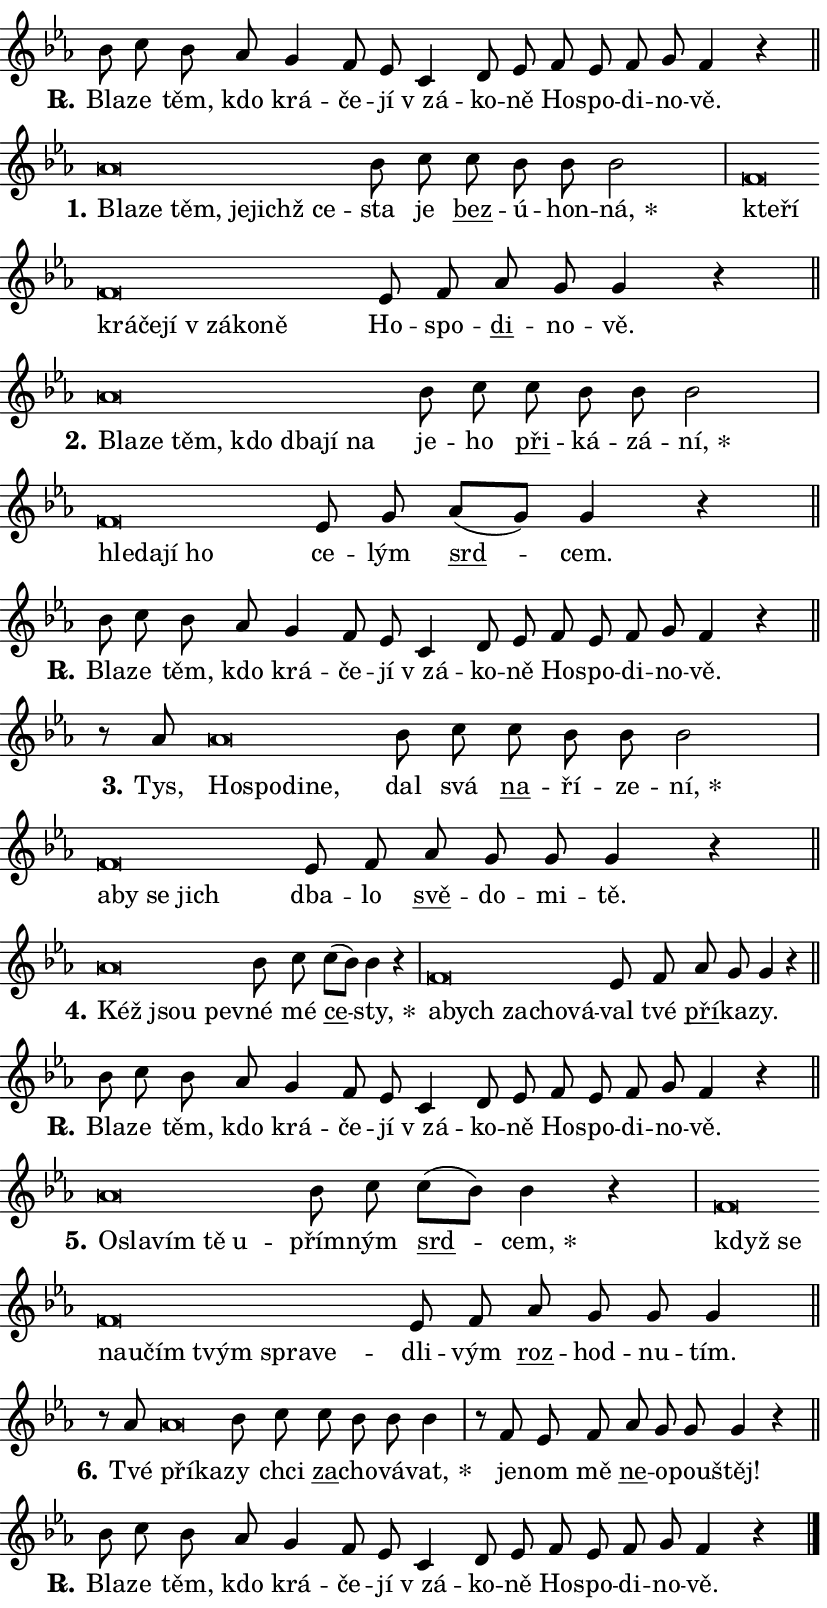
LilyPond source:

\version "2.24.0"
\header { tagline = "" }
\paper {
  indent = 0\cm
  top-margin = 0\cm
  right-margin = 0.13\cm % to fit lyric hyphens
  bottom-margin = 0\cm
  left-margin = 0\cm
  paper-width = 14\cm
  page-breaking = #ly:one-page-breaking
  system-system-spacing.basic-distance = #11
  score-system-spacing.basic-distance = #11
  ragged-last = ##f
}


%% Author: Thomas Morley
%% https://lists.gnu.org/archive/html/lilypond-user/2020-05/msg00002.html
#(define (line-position grob)
"Returns position of @var[grob} in current system:
   @code{'start}, if at first time-step
   @code{'end}, if at last time-step
   @code{'middle} otherwise
"
  (let* ((col (ly:item-get-column grob))
         (ln (ly:grob-object col 'left-neighbor))
         (rn (ly:grob-object col 'right-neighbor))
         (col-to-check-left (if (ly:grob? ln) ln col))
         (col-to-check-right (if (ly:grob? rn) rn col))
         (break-dir-left
           (and
             (ly:grob-property col-to-check-left 'non-musical #f)
             (ly:item-break-dir col-to-check-left)))
         (break-dir-right
           (and
             (ly:grob-property col-to-check-right 'non-musical #f)
             (ly:item-break-dir col-to-check-right))))
        (cond ((eqv? 1 break-dir-left) 'start)
              ((eqv? -1 break-dir-right) 'end)
              (else 'middle))))

#(define (tranparent-at-line-position vctor)
  (lambda (grob)
  "Relying on @code{line-position} select the relevant enry from @var{vctor}.
Used to determine transparency,"
    (case (line-position grob)
      ((end) (not (vector-ref vctor 0)))
      ((middle) (not (vector-ref vctor 1)))
      ((start) (not (vector-ref vctor 2))))))

noteHeadBreakVisibility =
#(define-music-function (break-visibility)(vector?)
"Makes @code{NoteHead}s transparent relying on @var{break-visibility}"
#{
  \override NoteHead.transparent =
    #(tranparent-at-line-position break-visibility)
#})

#(define delete-ledgers-for-transparent-note-heads
  (lambda (grob)
    "Reads whether a @code{NoteHead} is transparent.
If so this @code{NoteHead} is removed from @code{'note-heads} from
@var{grob}, which is supposed to be @code{LedgerLineSpanner}.
As a result ledgers are not printed for this @code{NoteHead}"
    (let* ((nhds-array (ly:grob-object grob 'note-heads))
           (nhds-list
             (if (ly:grob-array? nhds-array)
                 (ly:grob-array->list nhds-array)
                 '()))
           ;; Relies on the transparent-property being done before
           ;; Staff.LedgerLineSpanner.after-line-breaking is executed.
           ;; This is fragile ...
           (to-keep
             (remove
               (lambda (nhd)
                 (ly:grob-property nhd 'transparent #f))
               nhds-list)))
      ;; TODO find a better method to iterate over grob-arrays, similiar
      ;; to filter/remove etc for lists
      ;; For now rebuilt from scratch
      (set! (ly:grob-object grob 'note-heads)  '())
      (for-each
        (lambda (nhd)
          (ly:pointer-group-interface::add-grob grob 'note-heads nhd))
        to-keep))))

squashNotes = {
  \override NoteHead.X-extent = #'(-0.2 . 0.2)
  \override NoteHead.Y-extent = #'(-0.75 . 0)
  \override NoteHead.stencil =
    #(lambda (grob)
       (let ((pos (ly:grob-property grob 'staff-position)))
         (begin
           (if (< pos -7) (display "ERROR: Lower brevis then expected\n") (display ""))
           (if (<= pos -6) ly:text-interface::print ly:note-head::print))))
}
unSquashNotes = {
  \revert NoteHead.X-extent
  \revert NoteHead.Y-extent
  \revert NoteHead.stencil
}

hideNotes = \noteHeadBreakVisibility #begin-of-line-visible
unHideNotes = \noteHeadBreakVisibility #all-visible

% work-around for resetting accidentals
% https://lilypond.org/doc/v2.23/Documentation/notation/displaying-rhythms#unmetered-music
cadenzaMeasure = {
  \cadenzaOff
  \partial 1024 s1024
  \cadenzaOn
}

#(define-markup-command (accent layout props text) (markup?)
  "Underline accented syllable"
  (interpret-markup layout props
    #{\markup \override #'(offset . 4.3) \underline { #text }#}))

responsum = \markup \concat {
  "R" \hspace #-1.05 \path #0.1 #'((moveto 0 0.07) (lineto 0.9 0.8)) \hspace #0.05 "."
}

spaceSize = #0.6828661417322834 % exact space size for TeX Gyre Schola

\layout {
  \context {
    \Staff
    \remove "Time_signature_engraver"
    \override LedgerLineSpanner.after-line-breaking = #delete-ledgers-for-transparent-note-heads
  }
  \context {
    \Lyrics {
      \override LyricSpace.minimum-distance = \spaceSize
      \override LyricText.font-name = #"TeX Gyre Schola"
      \override LyricText.font-size = 1
      \override StanzaNumber.font-name = #"TeX Gyre Schola Bold"
      \override StanzaNumber.font-size = 1
    }
  }
  \context {
    \Score 
    \override NoteHead.text =
      #(lambda (grob) 
        (let ((pos (ly:grob-property grob 'staff-position)))
          #{\markup {
            \combine
              \halign #-0.55 \raise #(if (= pos -6) 0 0.5) \override #'(thickness . 2) \draw-line #'(3.2 . 0)
              \musicglyph "noteheads.sM1"
          }#}))
  }
}

% magnetic-lyrics.ily
%
%   written by
%     Jean Abou Samra <jean@abou-samra.fr>
%     Werner Lemberg <wl@gnu.org>
%
%   adapted by
%     Jiri Hon <jiri.hon@gmail.com>
%
% Version 2022-Apr-15

% https://www.mail-archive.com/lilypond-user@gnu.org/msg149350.html

#(define (Left_hyphen_pointer_engraver context)
   "Collect syllable-hyphen-syllable occurrences in lyrics and store
them in properties.  This engraver only looks to the left.  For
example, if the lyrics input is @code{foo -- bar}, it does the
following.

@itemize @bullet
@item
Set the @code{text} property of the @code{LyricHyphen} grob between
@q{foo} and @q{bar} to @code{foo}.

@item
Set the @code{left-hyphen} property of the @code{LyricText} grob with
text @q{foo} to the @code{LyricHyphen} grob between @q{foo} and
@q{bar}.
@end itemize

Use this auxiliary engraver in combination with the
@code{lyric-@/text::@/apply-@/magnetic-@/offset!} hook."
   (let ((hyphen #f)
         (text #f))
     (make-engraver
      (acknowledgers
       ((lyric-syllable-interface engraver grob source-engraver)
        (set! text grob)))
      (end-acknowledgers
       ((lyric-hyphen-interface engraver grob source-engraver)
        ;(when (not (grob::has-interface grob 'lyric-space-interface))
          (set! hyphen grob)));)
      ((stop-translation-timestep engraver)
       (when (and text hyphen)
         (ly:grob-set-object! text 'left-hyphen hyphen))
       (set! text #f)
       (set! hyphen #f)))))

#(define (lyric-text::apply-magnetic-offset! grob)
   "If the space between two syllables is less than the value in
property @code{LyricText@/.details@/.squash-threshold}, move the right
syllable to the left so that it gets concatenated with the left
syllable.

Use this function as a hook for
@code{LyricText@/.after-@/line-@/breaking} if the
@code{Left_@/hyphen_@/pointer_@/engraver} is active."
   (let ((hyphen (ly:grob-object grob 'left-hyphen #f)))
     (when hyphen
       (let ((left-text (ly:spanner-bound hyphen LEFT)))
         (when (grob::has-interface left-text 'lyric-syllable-interface)
           (let* ((common (ly:grob-common-refpoint grob left-text X))
                  (this-x-ext (ly:grob-extent grob common X))
                  (left-x-ext
                   (begin
                     ;; Trigger magnetism for left-text.
                     (ly:grob-property left-text 'after-line-breaking)
                     (ly:grob-extent left-text common X)))
                  ;; `delta` is the gap width between two syllables.
                  (delta (- (interval-start this-x-ext)
                            (interval-end left-x-ext)))
                  (details (ly:grob-property grob 'details))
                  (threshold (assoc-get 'squash-threshold details 0.2)))
             (when (< delta threshold)
               (let* (;; We have to manipulate the input text so that
                      ;; ligatures crossing syllable boundaries are not
                      ;; disabled.  For languages based on the Latin
                      ;; script this is essentially a beautification.
                      ;; However, for non-Western scripts it can be a
                      ;; necessity.
                      (lt (ly:grob-property left-text 'text))
                      (rt (ly:grob-property grob 'text))
                      (is-space (grob::has-interface hyphen 'lyric-space-interface))
                      (space (if is-space " " ""))
                      (extra-delta (if is-space spaceSize 0))
                      ;; Append new syllable.
                      (ltrt-space (if (and (string? lt) (string? rt))
                                (string-append lt space rt)
                                (make-concat-markup (list lt space rt))))
                      ;; Right-align `ltrt` to the right side.
                      (ltrt-space-markup (grob-interpret-markup
                               grob
                               (make-translate-markup
                                (cons (interval-length this-x-ext) 0)
                                (make-right-align-markup ltrt-space)))))
                 (begin
                   ;; Don't print `left-text`.
                   (ly:grob-set-property! left-text 'stencil #f)
                   ;; Set text and stencil (which holds all collected
                   ;; syllables so far) and shift it to the left.
                   (ly:grob-set-property! grob 'text ltrt-space)
                   (ly:grob-set-property! grob 'stencil ltrt-space-markup)
                   (ly:grob-translate-axis! grob (- (- delta extra-delta)) X))))))))))


#(define (lyric-hyphen::displace-bounds-first grob)
   ;; Make very sure this callback isn't triggered too early.
   (let ((left (ly:spanner-bound grob LEFT))
         (right (ly:spanner-bound grob RIGHT)))
     (ly:grob-property left 'after-line-breaking)
     (ly:grob-property right 'after-line-breaking)
     (ly:lyric-hyphen::print grob)))

squashThreshold = #0.4

\layout {
  \context {
    \Lyrics
    \consists #Left_hyphen_pointer_engraver
    \override LyricText.after-line-breaking =
      #lyric-text::apply-magnetic-offset!
    \override LyricHyphen.stencil = #lyric-hyphen::displace-bounds-first
    \override LyricText.details.squash-threshold = \squashThreshold
    \override LyricHyphen.minimum-distance = 0
    \override LyricHyphen.minimum-length = \squashThreshold
  }
}

squashText = \override LyricText.details.squash-threshold = 9999
unSquashText = \override LyricText.details.squash-threshold = \squashThreshold

leftText = \override LyricText.self-alignment-X = #LEFT
unLeftText = \revert LyricText.self-alignment-X

starOffset = #(lambda (grob) 
                (let ((x_offset (ly:self-alignment-interface::aligned-on-x-parent grob)))
                  (if (= x_offset 0) 0 (+ x_offset 1.2))))

star = #(define-music-function (syllable)(string?)
"Append star separator at the end of a syllable"
#{
  \once \override LyricText.X-offset = #starOffset
  \lyricmode { \markup {
    #syllable
    \override #'((font-name . "TeX Gyre Schola Bold")) \hspace #0.2 \lower #0.65 \larger "*"
  } }
#})

starAccent = #(define-music-function (syllable)(string?)
"Append star separator at the end of a syllable and make accent"
#{
  \once \override LyricText.X-offset = #starOffset
  \lyricmode { \markup {
    \accent #syllable
    \override #'((font-name . "TeX Gyre Schola Bold")) \hspace #0.2 \lower #0.65 \larger "*"
  } }
#})

breath = #(define-music-function (syllable)(string?)
"Append breathing indicator at the end of a syllable"
#{
  \lyricmode { \markup { #syllable "+" } }
#})

optionalBreath = #(define-music-function (syllable)(string?)
"Append optional breathing indicator at the end of a syllable"
#{
  \lyricmode { \markup { #syllable "(+)" } }
#})


\score {
    <<
        \new Voice = "melody" { \cadenzaOn \key es \major \relative { bes'8 c bes as g4 f8 es \bar "" c4 d8 es \bar "" f es f g f4 r \cadenzaMeasure \bar "||" \break } }
        \new Lyrics \lyricsto "melody" { \lyricmode { \set stanza = \responsum
Bla -- ze těm, kdo krá -- če -- jí "v zá" -- ko -- ně Ho -- spo -- di -- no -- vě. } }
    >>
    \layout {}
}

\score {
    <<
        \new Voice = "melody" { \cadenzaOn \key es \major \relative { \squashNotes as'\breve*1/16 \hideNotes \breve*1/16 \bar "" \breve*1/16 \bar "" \breve*1/16 \bar "" \breve*1/16 \breve*1/16 \bar "" \unHideNotes \unSquashNotes bes8 c \bar "" c bes bes bes2 \cadenzaMeasure \bar "|" \squashNotes f\breve*1/16 \hideNotes \breve*1/16 \bar "" \breve*1/16 \bar "" \breve*1/16 \bar "" \breve*1/16 \bar "" \breve*1/16 \bar "" \breve*1/16 \breve*1/16 \bar "" \unHideNotes \unSquashNotes es8 f \bar "" as g g4 r \cadenzaMeasure \bar "||" \break } }
        \new Lyrics \lyricsto "melody" { \lyricmode { \set stanza = "1."
\leftText Bla -- \squashText ze těm, je -- jichž ce -- \unLeftText \unSquashText sta je \markup \accent bez -- ú -- hon -- \star ná, \leftText kte -- \squashText ří krá -- če -- jí "v zá" -- ko -- ně \unLeftText \unSquashText Ho -- spo -- \markup \accent di -- no -- vě. } }
    >>
    \layout {}
}

\score {
    <<
        \new Voice = "melody" { \cadenzaOn \key es \major \relative { \squashNotes as'\breve*1/16 \hideNotes \breve*1/16 \bar "" \breve*1/16 \bar "" \breve*1/16 \bar "" \breve*1/16 \bar "" \breve*1/16 \breve*1/16 \bar "" \unHideNotes \unSquashNotes bes8 c \bar "" c bes bes bes2 \cadenzaMeasure \bar "|" \squashNotes f\breve*1/16 \hideNotes \breve*1/16 \bar "" \breve*1/16 \breve*1/16 \bar "" \unHideNotes \unSquashNotes es8 g \bar "" as[( g)] g4 r \cadenzaMeasure \bar "||" \break } }
        \new Lyrics \lyricsto "melody" { \lyricmode { \set stanza = "2."
\leftText Bla -- \squashText ze těm, kdo dba -- jí na \unLeftText \unSquashText je -- ho \markup \accent při -- ká -- zá -- \star ní, \leftText hle -- \squashText da -- jí ho \unLeftText \unSquashText ce -- lým \markup \accent srd -- cem. } }
    >>
    \layout {}
}

\score {
    <<
        \new Voice = "melody" { \cadenzaOn \key es \major \relative { bes'8 c bes as g4 f8 es \bar "" c4 d8 es \bar "" f es f g f4 r \cadenzaMeasure \bar "||" \break } }
        \new Lyrics \lyricsto "melody" { \lyricmode { \set stanza = \responsum
Bla -- ze těm, kdo krá -- če -- jí "v zá" -- ko -- ně Ho -- spo -- di -- no -- vě. } }
    >>
    \layout {}
}

\score {
    <<
        \new Voice = "melody" { \cadenzaOn \key es \major \relative { r8 as' \squashNotes as\breve*1/16 \hideNotes \breve*1/16 \bar "" \breve*1/16 \breve*1/16 \bar "" \unHideNotes \unSquashNotes bes8 c \bar "" c bes bes bes2 \cadenzaMeasure \bar "|" \squashNotes f\breve*1/16 \hideNotes \breve*1/16 \bar "" \breve*1/16 \breve*1/16 \bar "" \unHideNotes \unSquashNotes es8 f \bar "" as g g g4 r \cadenzaMeasure \bar "||" \break } }
        \new Lyrics \lyricsto "melody" { \lyricmode { \set stanza = "3."
Tys, \leftText Ho -- \squashText spo -- di -- ne, \unLeftText \unSquashText dal svá \markup \accent na -- ří -- ze -- \star ní, \leftText a -- \squashText by se jich \unLeftText \unSquashText dba -- lo \markup \accent svě -- do -- mi -- tě. } }
    >>
    \layout {}
}

\score {
    <<
        \new Voice = "melody" { \cadenzaOn \key es \major \relative { \squashNotes as'\breve*1/16 \hideNotes \breve*1/16 \breve*1/16 \bar "" \unHideNotes \unSquashNotes bes8 c \bar "" c[( bes)] bes4 r \cadenzaMeasure \bar "|" \squashNotes f\breve*1/16 \hideNotes \breve*1/16 \bar "" \breve*1/16 \bar "" \breve*1/16 \breve*1/16 \bar "" \unHideNotes \unSquashNotes es8 f \bar "" as g g4 r \cadenzaMeasure \bar "||" \break } }
        \new Lyrics \lyricsto "melody" { \lyricmode { \set stanza = "4."
\leftText Kéž \squashText jsou pev -- \unLeftText \unSquashText né mé \markup \accent ce -- \star sty, \leftText a -- \squashText bych za -- cho -- vá -- \unLeftText \unSquashText val tvé \markup \accent pří -- ka -- zy. } }
    >>
    \layout {}
}

\score {
    <<
        \new Voice = "melody" { \cadenzaOn \key es \major \relative { bes'8 c bes as g4 f8 es \bar "" c4 d8 es \bar "" f es f g f4 r \cadenzaMeasure \bar "||" \break } }
        \new Lyrics \lyricsto "melody" { \lyricmode { \set stanza = \responsum
Bla -- ze těm, kdo krá -- če -- jí "v zá" -- ko -- ně Ho -- spo -- di -- no -- vě. } }
    >>
    \layout {}
}

\score {
    <<
        \new Voice = "melody" { \cadenzaOn \key es \major \relative { \squashNotes as'\breve*1/16 \hideNotes \breve*1/16 \bar "" \breve*1/16 \bar "" \breve*1/16 \breve*1/16 \bar "" \unHideNotes \unSquashNotes bes8 c \bar "" c[( bes)] bes4 r \cadenzaMeasure \bar "|" \squashNotes f\breve*1/16 \hideNotes \breve*1/16 \bar "" \breve*1/16 \bar "" \breve*1/16 \bar "" \breve*1/16 \bar "" \breve*1/16 \bar "" \breve*1/16 \breve*1/16 \bar "" \unHideNotes \unSquashNotes es8 f \bar "" as g g g4 \cadenzaMeasure \bar "||" \break } }
        \new Lyrics \lyricsto "melody" { \lyricmode { \set stanza = "5."
\leftText O -- \squashText sla -- vím tě u -- \unLeftText \unSquashText přím -- ným \markup \accent srd -- \star cem, \leftText když \squashText se na -- u -- čím tvým spra -- ve -- \unLeftText \unSquashText dli -- vým \markup \accent roz -- hod -- nu -- tím. } }
    >>
    \layout {}
}

\score {
    <<
        \new Voice = "melody" { \cadenzaOn \key es \major \relative { r8 as' \squashNotes as\breve*1/16 \hideNotes \breve*1/16 \bar "" \unHideNotes \unSquashNotes bes8 c \bar "" c bes bes bes4 \cadenzaMeasure \bar "|" r8 f es8 f \bar "" as g g g4 r \cadenzaMeasure \bar "||" \break } }
        \new Lyrics \lyricsto "melody" { \lyricmode { \set stanza = "6."
Tvé \leftText pří -- \squashText ka -- \unLeftText \unSquashText zy chci \markup \accent za -- cho -- vá -- \star vat, je -- nom mě \markup \accent ne -- o -- pou -- štěj! } }
    >>
    \layout {}
}

\score {
    <<
        \new Voice = "melody" { \cadenzaOn \key es \major \relative { bes'8 c bes as g4 f8 es \bar "" c4 d8 es \bar "" f es f g f4 r \cadenzaMeasure \bar "||" \break } \bar "|." }
        \new Lyrics \lyricsto "melody" { \lyricmode { \set stanza = \responsum
Bla -- ze těm, kdo krá -- če -- jí "v zá" -- ko -- ně Ho -- spo -- di -- no -- vě. } }
    >>
    \layout {}
}
